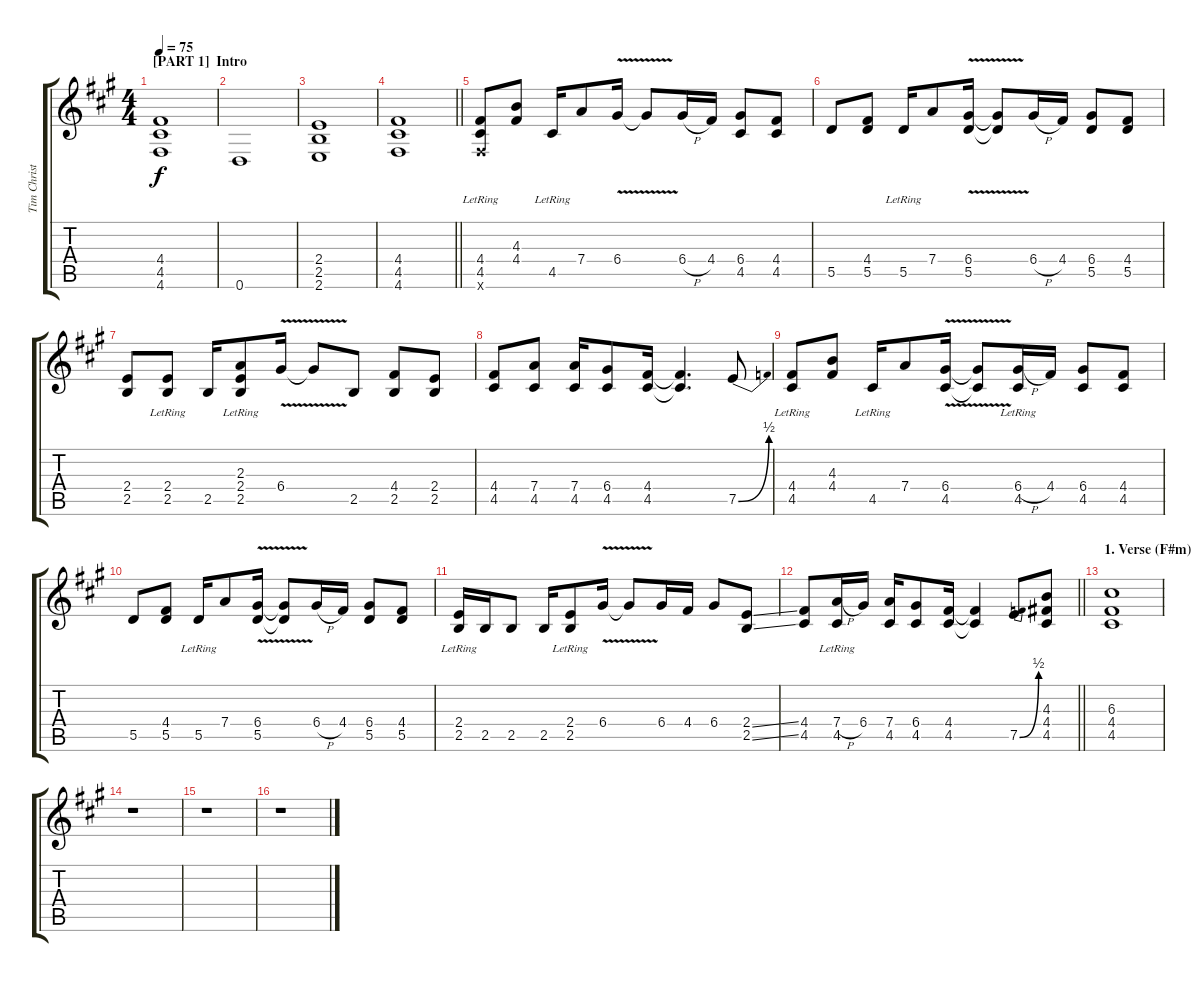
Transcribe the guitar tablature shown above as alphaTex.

\track ("Tim Christensen" "Tim Christ") {instrument overdrivenguitar}
\staff {score tabs}
\tuning (E4 B3 G3 D3 A2 D2) {hide}
\ts (4 4)
\section ("" "[PART 1]  Intro")
\tempo 75
\clef g2
\ks f#minor
(4.4 4.5 4.6).1{dy f instrument overdrivenguitar} |
0.6.1 |
(2.4 2.5 2.6).1 |
\barLineRight lightlight
(4.4 4.5 4.6).1 |
(4.4 4.5{lr} 4.6{x}).8 (4.3 4.4).8 4.5{lr}.16 7.4.8 6.4{v}.16 6.4{t}.8 6.4{h}.16 4.4.16 (6.4 4.5).8 (4.4 4.5).8 |
5.5.8 (4.4 5.5).8 5.5{lr}.16 7.4.8 (6.4{v} 5.5{v}).16 (6.4{t} 5.5{t}).8 6.4{h}.16 4.4.16 (6.4 5.5).8 (4.4 5.5).8 |
(2.4 2.5).8 (2.4{lr} 2.5).8 2.5.16 (2.3 2.4{lr} 2.5{lr}).8 6.4{v}.16 6.4{t}.8 2.5.8 (4.4 2.5).8 (2.4 2.5).8 |
(4.4 4.5).8 (7.4 4.5).8 (7.4 4.5).16 (6.4 4.5).8 (4.4 4.5).16 (4.4{t} 4.5{t}).4{d} 7.5{be (bend 0 0 60 2)}.8 |
(4.4 4.5{lr}).8 (4.3 4.4).8 4.5{lr}.16 7.4.8 (6.4{v} 4.5{v}).16 (6.4{t} 4.5{t}).8 (6.4{h} 4.5{lr}).16 4.4.16 (6.4 4.5).8 (4.4 4.5).8 |
5.5.8 (4.4 5.5).8 5.5{lr}.16 7.4.8 (6.4{v} 5.5{v}).16 (6.4{t} 5.5{t}).8 6.4{h}.16 4.4.16 (6.4 5.5).8 (4.4 5.5).8 |
(2.4{lr} 2.5).16 2.5.16 2.5.8 2.5.16 (2.4{lr} 2.5{lr}).8 6.4{v}.16 6.4{t}.8 6.4.16 4.4.16 6.4.8 (2.4{ss} 2.5{ss}).8 |
\barLineRight lightlight
(4.4 4.5).8 (7.4{h} 4.5{lr}).16 6.4.16 (7.4 4.5).16 (6.4 4.5).8 (4.4 4.5).16 (4.4{t} 4.5{t}).4 7.5{be (bend 0 0 60 2)}.8 (4.3 4.4 4.5).8 |
\section ("" "1. Verse (F#m)")
(6.3 4.4 4.5).1 |
r.1 |
r.1 |
r.1
